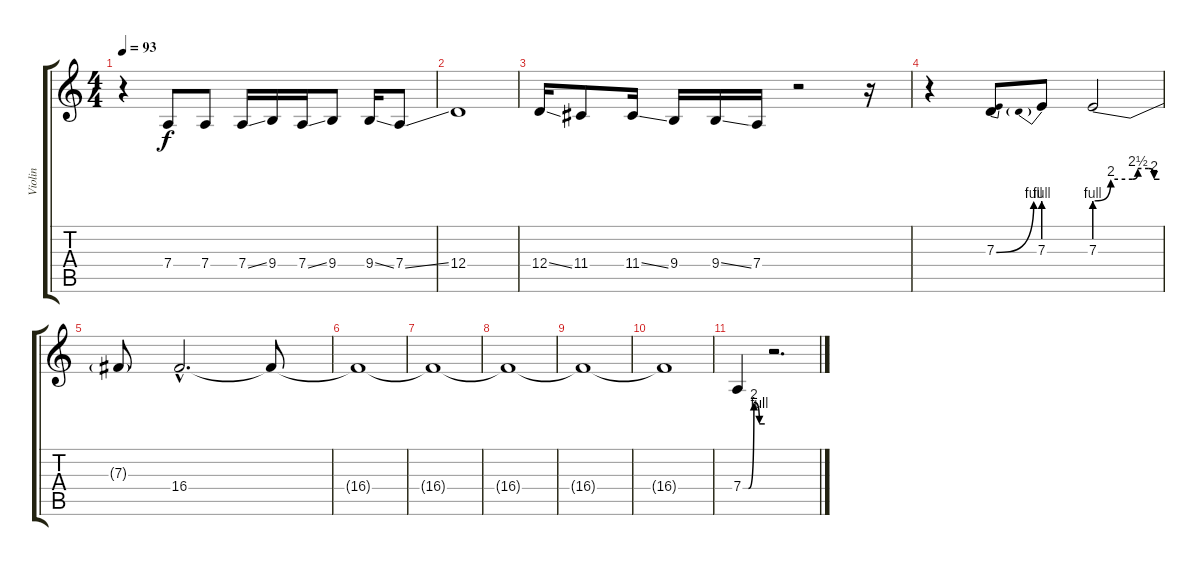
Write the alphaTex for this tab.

\track ("Violin" "Violin") {instrument viola}
\staff {score tabs}
\tuning (E4 B3 G3 D3 A2 E2) {hide}
\ts (4 4)
\tempo 93
\clef g2
\ks c
r.4{dy f} 7.4.8 7.4.8 7.4{ss}.16 9.4.16 7.4{ss}.16 9.4.8 9.4{ss}.16 7.4{ss}.8 |
12.4.1 |
12.4{ss}.16 11.4.8 11.4{ss}.16 9.4.16 9.4{ss}.16 7.4.16 r.2 r.16 |
r.4 7.3{be (bend 0 0 60 4)}.8 7.3{be (prebend 0 4 60 4)}.8 7.3{be (custom 0 4 15 8 35 8 40 10 50 10 55 8 60 8)}.2 |
7.3{t}.8 16.4{hac}.2{d} 16.4{t}.8 |
16.4{t}.1{volume 16} |
16.4{t}.1 |
16.4{t}.1 |
16.4{t}.1 |
16.4{t}.1{volume 0} |
7.4{be (custom 0 0 15 0 30 8 45 4 60 4)}.4{volume 12} r.2{d}
